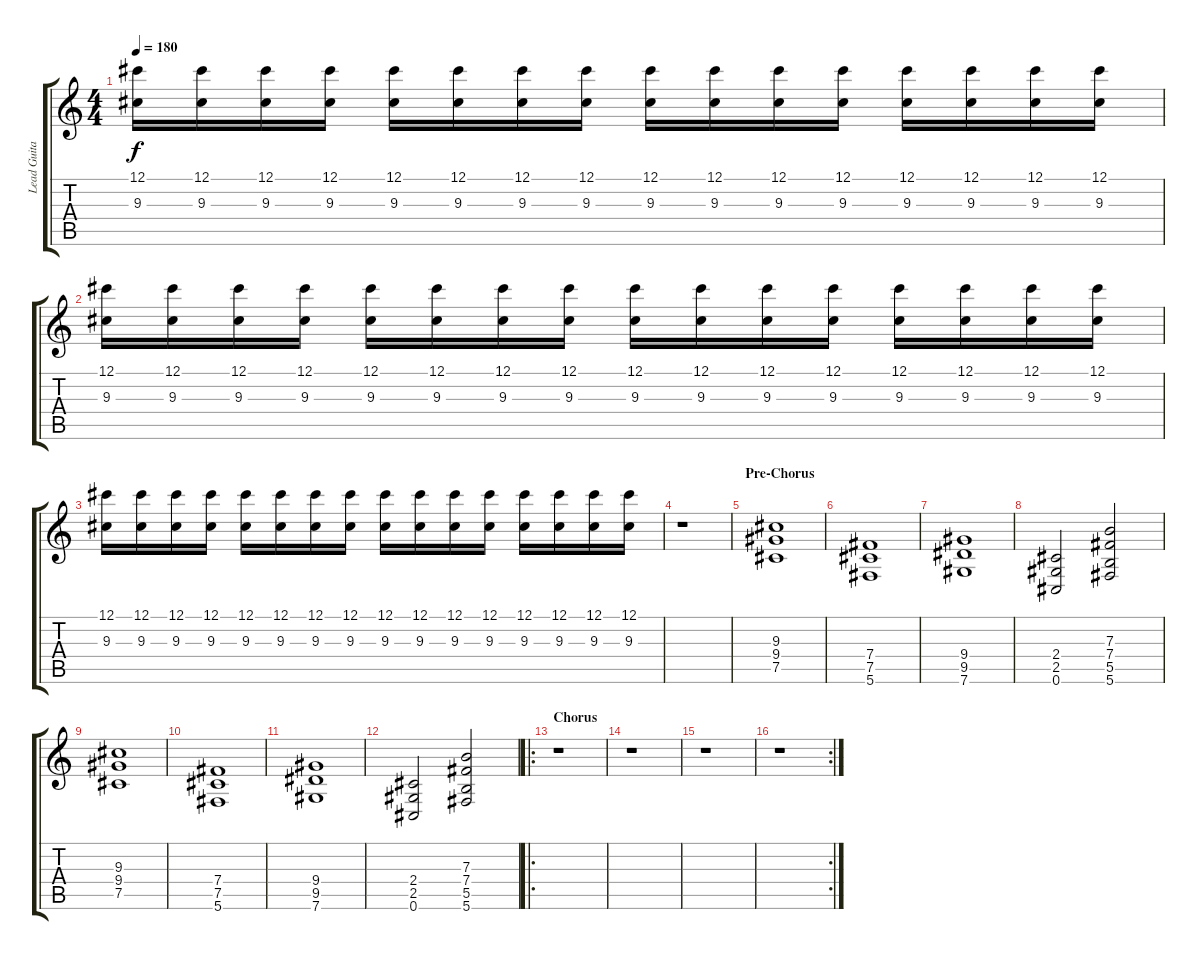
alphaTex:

\track ("Lead Guitar 1" "Lead Guita") {instrument overdrivenguitar}
\staff {score tabs}
\tuning (Db4 Ab3 E3 B2 Gb2 Db2) {hide}
\ts (4 4)
\tempo 180
\clef g2
\ks c
(12.1 9.3).16{dy f} (12.1 9.3).16 (12.1 9.3).16 (12.1 9.3).16 (12.1 9.3).16 (12.1 9.3).16 (12.1 9.3).16 (12.1 9.3).16 (12.1 9.3).16 (12.1 9.3).16 (12.1 9.3).16 (12.1 9.3).16 (12.1 9.3).16 (12.1 9.3).16 (12.1 9.3).16 (12.1 9.3).16 |
(12.1 9.3).16 (12.1 9.3).16 (12.1 9.3).16 (12.1 9.3).16 (12.1 9.3).16 (12.1 9.3).16 (12.1 9.3).16 (12.1 9.3).16 (12.1 9.3).16 (12.1 9.3).16 (12.1 9.3).16 (12.1 9.3).16 (12.1 9.3).16 (12.1 9.3).16 (12.1 9.3).16 (12.1 9.3).16 |
(12.1 9.3).16 (12.1 9.3).16 (12.1 9.3).16 (12.1 9.3).16 (12.1 9.3).16 (12.1 9.3).16 (12.1 9.3).16 (12.1 9.3).16 (12.1 9.3).16 (12.1 9.3).16 (12.1 9.3).16 (12.1 9.3).16 (12.1 9.3).16 (12.1 9.3).16 (12.1 9.3).16 (12.1 9.3).16 |
r.1 |
\section ("" "Pre-Chorus")
(9.3 9.4 7.5).1 |
(7.4 7.5 5.6).1 |
(9.4 9.5 7.6).1 |
(2.4 2.5 0.6).2 (7.3 7.4 5.5 5.6).2 |
(9.3 9.4 7.5).1 |
(7.4 7.5 5.6).1 |
(9.4 9.5 7.6).1 |
(2.4 2.5 0.6).2 (7.3 7.4 5.5 5.6).2 |
\ro
\section ("" "Chorus")
r.1 |
r.1 |
r.1 |
\rc 2
r.1
